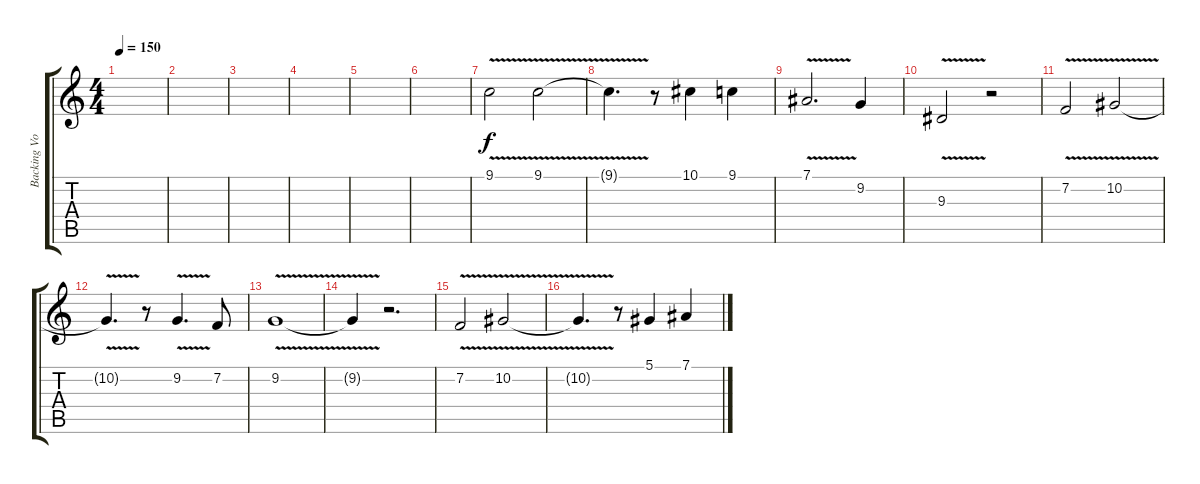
\track ("Backing Vocals" "Backing Vo") {instrument altosax}
\staff {score tabs}
\tuning (Eb4 Bb3 Gb3 Db3 Ab2 Eb2) {hide}
\ts (4 4)
\tempo 150
\clef g2
\ks c
|
|
|
|
|
|
9.1{v}.2 9.1{v}.2 |
9.1{t}.4{d} r.8 10.1.4 9.1.4 |
7.1{v}.2{d} 9.2.4 |
9.3{v}.2 r.2 |
7.2{v}.2 10.2{v}.2 |
10.2{t}.4{d} r.8 9.2{v}.4{d} 7.2.8 |
9.2{v}.1 |
9.2{t}.4 r.2{d} |
7.2{v}.2 10.2{v}.2 |
10.2{t}.4{d} r.8 5.1.4 7.1.4
